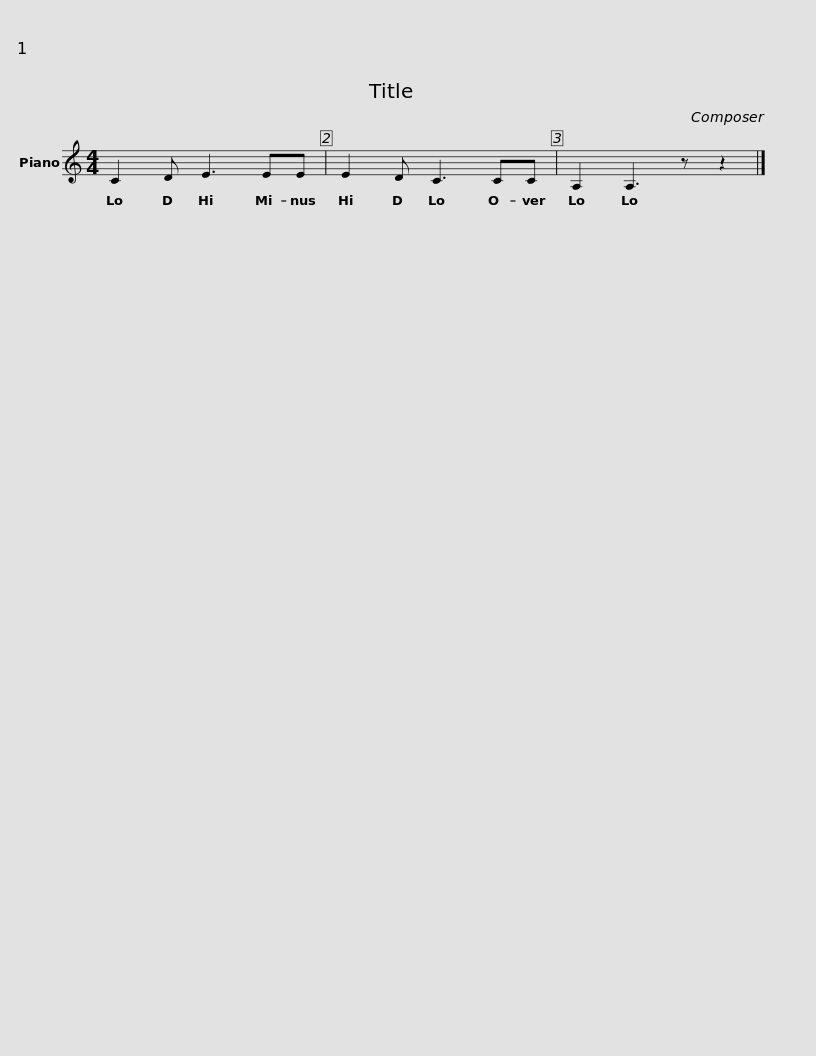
X:1
L:1/8
M:4/4
I:linebreak $
K:C
V:1 treble
V:1
 C2 D E3 EE | E2 D C3 CC | A,2 A,3 z z2 |] %3
